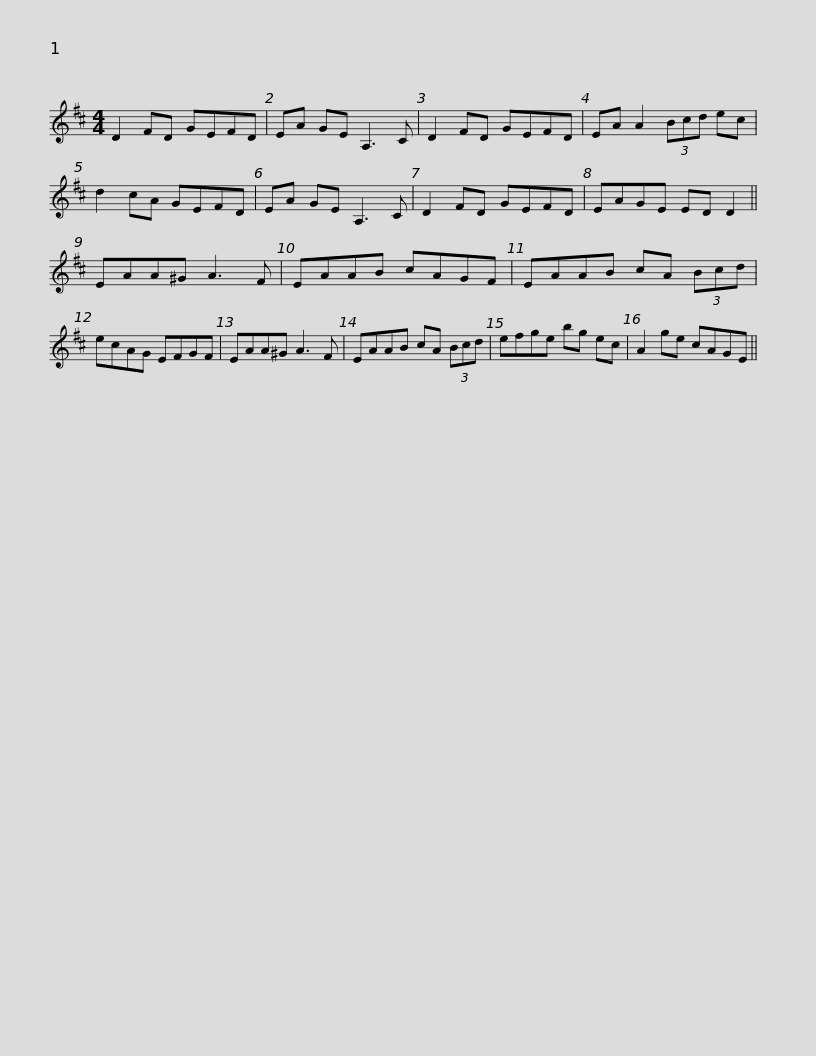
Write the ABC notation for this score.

X:1
L:1/8
M:4/4
I:linebreak $
K:D
V:1 treble
V:1
 D2 FD GEFD | EA GE A,3 C | D2 FD GEFD | EA A2 (3Bcd ec | d2 cA GEFD | %5
 EA GE A,3 C |$ D2 FD GEFD | EAGE ED D2 || EAA^G A3 F | EAAB cAGF | %10
 EAAB cA (3Bcd |$ ecAG EFGF | EAA^G A3 F | EAAB cA (3Bcd | efge bg ec | %15
 A2 ge cAGE || %16
